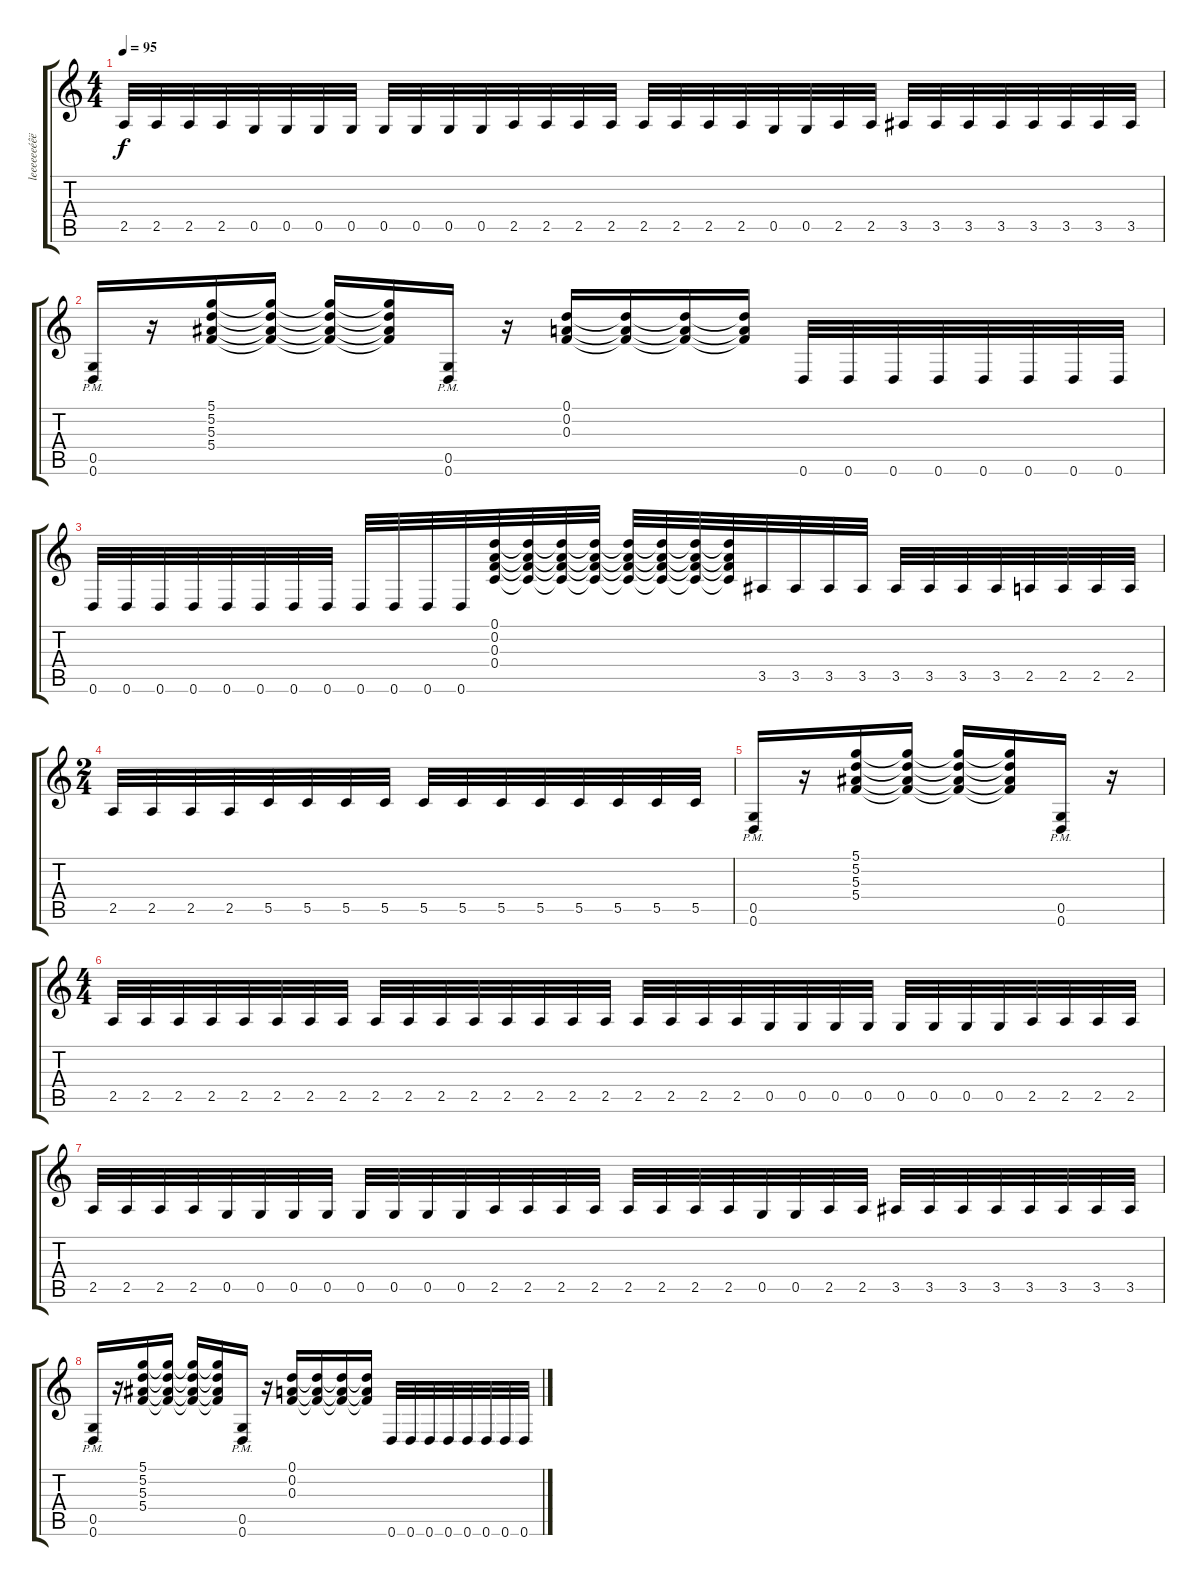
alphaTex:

\track ("leeeeeeéêërd" "leeeeeeéêë") {instrument distortionguitar}
\staff {score tabs}
\tuning (D4 A3 F3 C3 G2 D2) {hide}
\ts (4 4)
\tempo 95
\clef g2
\ks c
2.5.32{dy f} 2.5.32 2.5.32 2.5.32 0.5.32 0.5.32 0.5.32 0.5.32 0.5.32 0.5.32 0.5.32 0.5.32 2.5.32 2.5.32 2.5.32 2.5.32 2.5.32 2.5.32 2.5.32 2.5.32 0.5.32 0.5.32 2.5.32 2.5.32 3.5.32 3.5.32 3.5.32 3.5.32 3.5.32 3.5.32 3.5.32 3.5.32 |
(0.5{pm} 0.6{pm}).16 r.16 (5.1 5.2 5.3 5.4).16 (5.1{t} 5.2{t} 5.3{t} 5.4{t}).16 (5.1{t} 5.2{t} 5.3{t} 5.4{t}).16 (5.1{t} 5.2{t} 5.3{t} 5.4{t}).16 (0.5{pm} 0.6{pm}).16 r.16 (0.1 0.2 0.3).16 (0.1{t} 0.2{t} 0.3{t}).16 (0.1{t} 0.2{t} 0.3{t}).16 (0.1{t} 0.2{t} 0.3{t}).16 0.6.32 0.6.32 0.6.32 0.6.32 0.6.32 0.6.32 0.6.32 0.6.32 |
0.6.32 0.6.32 0.6.32 0.6.32 0.6.32 0.6.32 0.6.32 0.6.32 0.6.32 0.6.32 0.6.32 0.6.32 (0.1 0.2 0.3 0.4).32 (0.1{t} 0.2{t} 0.3{t} 0.4{t}).32 (0.1{t} 0.2{t} 0.3{t} 0.4{t}).32 (0.1{t} 0.2{t} 0.3{t} 0.4{t}).32 (0.1{t} 0.2{t} 0.3{t} 0.4{t}).32 (0.1{t} 0.2{t} 0.3{t} 0.4{t}).32 (0.1{t} 0.2{t} 0.3{t} 0.4{t}).32 (0.1{t} 0.2{t} 0.3{t} 0.4{t}).32 3.5.32 3.5.32 3.5.32 3.5.32 3.5.32 3.5.32 3.5.32 3.5.32 2.5.32 2.5.32 2.5.32 2.5.32 |
\ts (2 4)
2.5.32 2.5.32 2.5.32 2.5.32 5.5.32 5.5.32 5.5.32 5.5.32 5.5.32 5.5.32 5.5.32 5.5.32 5.5.32 5.5.32 5.5.32 5.5.32 |
(0.5{pm} 0.6{pm}).16 r.16 (5.1 5.2 5.3 5.4).16 (5.1{t} 5.2{t} 5.3{t} 5.4{t}).16 (5.1{t} 5.2{t} 5.3{t} 5.4{t}).16 (5.1{t} 5.2{t} 5.3{t} 5.4{t}).16 (0.5{pm} 0.6{pm}).16 r.16 |
\ts (4 4)
2.5.32 2.5.32 2.5.32 2.5.32 2.5.32 2.5.32 2.5.32 2.5.32 2.5.32 2.5.32 2.5.32 2.5.32 2.5.32 2.5.32 2.5.32 2.5.32 2.5.32 2.5.32 2.5.32 2.5.32 0.5.32 0.5.32 0.5.32 0.5.32 0.5.32 0.5.32 0.5.32 0.5.32 2.5.32 2.5.32 2.5.32 2.5.32 |
2.5.32 2.5.32 2.5.32 2.5.32 0.5.32 0.5.32 0.5.32 0.5.32 0.5.32 0.5.32 0.5.32 0.5.32 2.5.32 2.5.32 2.5.32 2.5.32 2.5.32 2.5.32 2.5.32 2.5.32 0.5.32 0.5.32 2.5.32 2.5.32 3.5.32 3.5.32 3.5.32 3.5.32 3.5.32 3.5.32 3.5.32 3.5.32 |
(0.5{pm} 0.6{pm}).16 r.16 (5.1 5.2 5.3 5.4).16 (5.1{t} 5.2{t} 5.3{t} 5.4{t}).16 (5.1{t} 5.2{t} 5.3{t} 5.4{t}).16 (5.1{t} 5.2{t} 5.3{t} 5.4{t}).16 (0.5{pm} 0.6{pm}).16 r.16 (0.1 0.2 0.3).16 (0.1{t} 0.2{t} 0.3{t}).16 (0.1{t} 0.2{t} 0.3{t}).16 (0.1{t} 0.2{t} 0.3{t}).16 0.6.32 0.6.32 0.6.32 0.6.32 0.6.32 0.6.32 0.6.32 0.6.32
